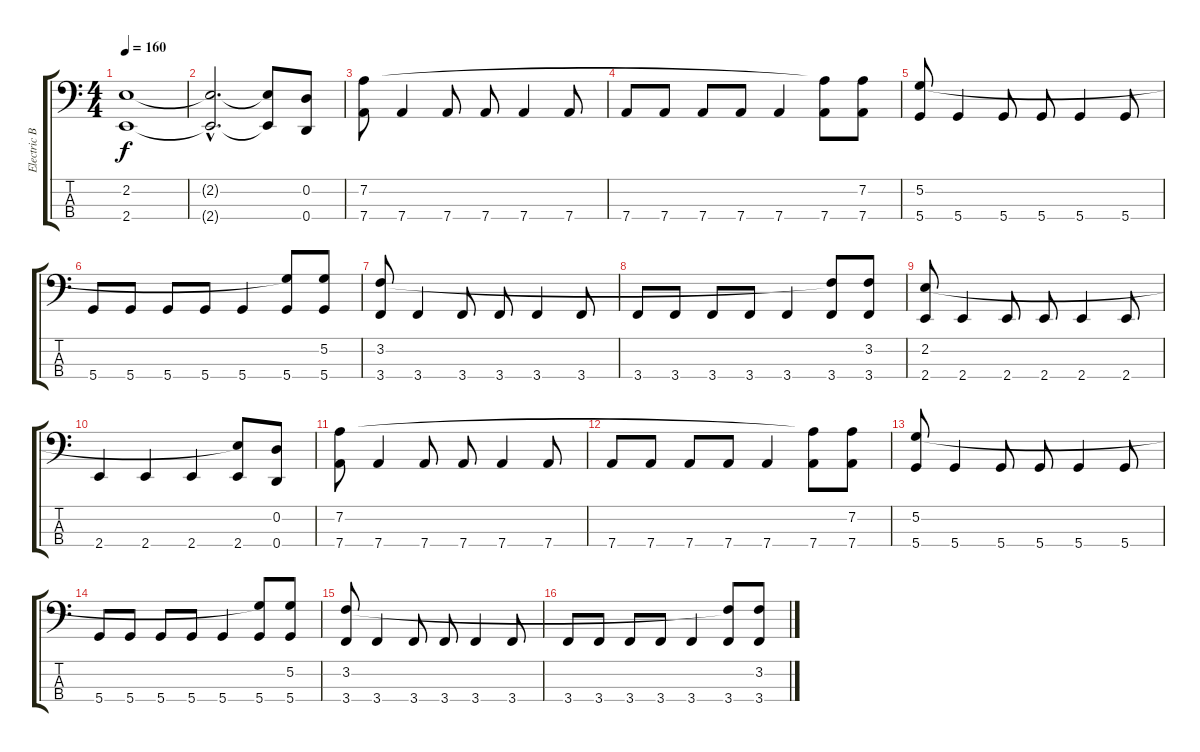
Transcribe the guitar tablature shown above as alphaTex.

\track ("Electric Bass (finger)" "Electric B") {instrument electricbassfinger}
\staff {score tabs}
\tuning (G2 D2 A1 D1) {hide}
\ts (4 4)
\tempo 160
\clef f4
\ks c
(2.2 2.4).1{dy f} |
(2.2{hac t} 2.4{hac t}).2{d} (2.2{t} 2.4{t}).8 (0.2 0.4).8 |
(7.2 7.4).8 7.4.4 7.4.8 7.4.8 7.4.4 7.4.8 |
7.4.8 7.4.8 7.4.8 7.4.8 7.4.4 (7.2{t} 7.4).8 (7.2 7.4).8 |
(5.2 5.4).8 5.4.4 5.4.8 5.4.8 5.4.4 5.4.8 |
5.4.8 5.4.8 5.4.8 5.4.8 5.4.4 (5.2{t} 5.4).8 (5.2 5.4).8 |
(3.2 3.4).8 3.4.4 3.4.8 3.4.8 3.4.4 3.4.8 |
3.4.8 3.4.8 3.4.8 3.4.8 3.4.4 (3.2{t} 3.4).8 (3.2 3.4).8 |
(2.2 2.4).8 2.4.4 2.4.8 2.4.8 2.4.4 2.4.8 |
2.4.4 2.4.4 2.4.4 (2.2{t} 2.4).8 (0.2 0.4).8 |
(7.2 7.4).8 7.4.4 7.4.8 7.4.8 7.4.4 7.4.8 |
7.4.8 7.4.8 7.4.8 7.4.8 7.4.4 (7.2{t} 7.4).8 (7.2 7.4).8 |
(5.2 5.4).8 5.4.4 5.4.8 5.4.8 5.4.4 5.4.8 |
5.4.8 5.4.8 5.4.8 5.4.8 5.4.4 (5.2{t} 5.4).8 (5.2 5.4).8 |
(3.2 3.4).8 3.4.4 3.4.8 3.4.8 3.4.4 3.4.8 |
3.4.8 3.4.8 3.4.8 3.4.8 3.4.4 (3.2{t} 3.4).8 (3.2 3.4).8
